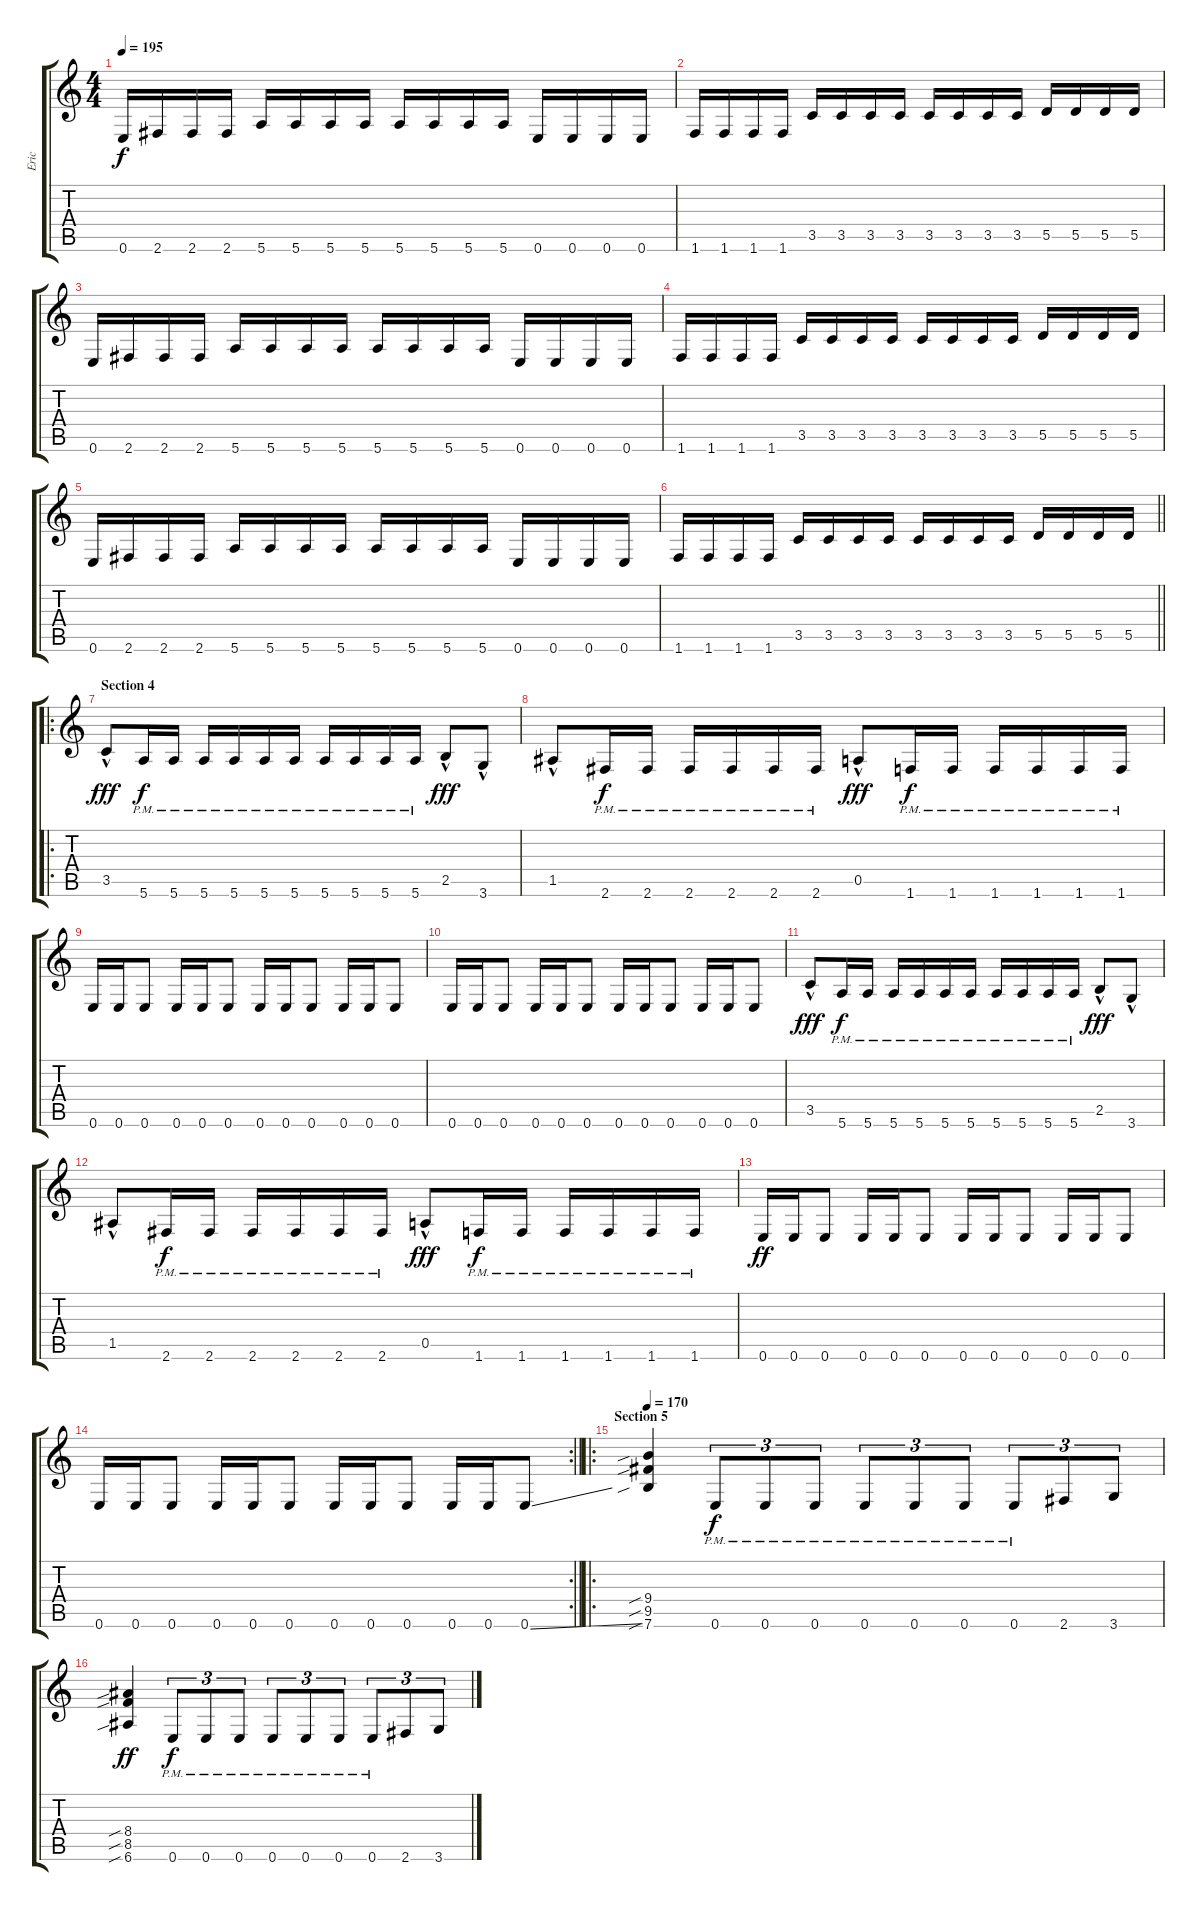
\track ("Eric" "Eric") {instrument distortionguitar}
\staff {score tabs}
\tuning (E4 B3 G3 D3 A2 E2) {hide}
\ts (4 4)
\tempo 195
\clef g2
\ks c
0.6.16{dy f} 2.6.16 2.6.16 2.6.16 5.6.16 5.6.16 5.6.16 5.6.16 5.6.16 5.6.16 5.6.16 5.6.16 0.6.16 0.6.16 0.6.16 0.6.16 |
1.6.16 1.6.16 1.6.16 1.6.16 3.5.16 3.5.16 3.5.16 3.5.16 3.5.16 3.5.16 3.5.16 3.5.16 5.5.16 5.5.16 5.5.16 5.5.16 |
0.6.16 2.6.16 2.6.16 2.6.16 5.6.16 5.6.16 5.6.16 5.6.16 5.6.16 5.6.16 5.6.16 5.6.16 0.6.16 0.6.16 0.6.16 0.6.16 |
1.6.16 1.6.16 1.6.16 1.6.16 3.5.16 3.5.16 3.5.16 3.5.16 3.5.16 3.5.16 3.5.16 3.5.16 5.5.16 5.5.16 5.5.16 5.5.16 |
0.6.16 2.6.16 2.6.16 2.6.16 5.6.16 5.6.16 5.6.16 5.6.16 5.6.16 5.6.16 5.6.16 5.6.16 0.6.16 0.6.16 0.6.16 0.6.16 |
\barLineRight lightlight
1.6.16 1.6.16 1.6.16 1.6.16 3.5.16 3.5.16 3.5.16 3.5.16 3.5.16 3.5.16 3.5.16 3.5.16 5.5.16 5.5.16 5.5.16 5.5.16 |
\ro
\section ("" "Section 4")
3.5{hac}.8{dy fff} 5.6{pm}.16{dy f} 5.6{pm}.16 5.6{pm}.16 5.6{pm}.16 5.6{pm}.16 5.6{pm}.16 5.6{pm}.16 5.6{pm}.16 5.6{pm}.16 5.6{pm}.16 2.5{hac}.8{dy fff} 3.6{hac}.8 |
1.5{hac}.8 2.6{pm}.16{dy f} 2.6{pm}.16 2.6{pm}.16 2.6{pm}.16 2.6{pm}.16 2.6{pm}.16 0.5{hac}.8{dy fff} 1.6{pm}.16{dy f} 1.6{pm}.16 1.6{pm}.16 1.6{pm}.16 1.6{pm}.16 1.6{pm}.16 |
0.6.16 0.6.16 0.6.8 0.6.16 0.6.16 0.6.8 0.6.16 0.6.16 0.6.8 0.6.16 0.6.16 0.6.8 |
0.6.16 0.6.16 0.6.8 0.6.16 0.6.16 0.6.8 0.6.16 0.6.16 0.6.8 0.6.16 0.6.16 0.6.8 |
3.5{hac}.8{dy fff} 5.6{pm}.16{dy f} 5.6{pm}.16 5.6{pm}.16 5.6{pm}.16 5.6{pm}.16 5.6{pm}.16 5.6{pm}.16 5.6{pm}.16 5.6{pm}.16 5.6{pm}.16 2.5{hac}.8{dy fff} 3.6{hac}.8 |
1.5{hac}.8 2.6{pm}.16{dy f} 2.6{pm}.16 2.6{pm}.16 2.6{pm}.16 2.6{pm}.16 2.6{pm}.16 0.5{hac}.8{dy fff} 1.6{pm}.16{dy f} 1.6{pm}.16 1.6{pm}.16 1.6{pm}.16 1.6{pm}.16 1.6{pm}.16 |
0.6.16{dy ff} 0.6.16 0.6.8 0.6.16 0.6.16 0.6.8 0.6.16 0.6.16 0.6.8 0.6.16 0.6.16 0.6.8 |
\rc 2
\barLineRight lightlight
0.6.16 0.6.16 0.6.8 0.6.16 0.6.16 0.6.8 0.6.16 0.6.16 0.6.8 0.6.16 0.6.16 0.6{ss}.8 |
\ro
\section ("" "Section 5")
\tempo 170
(9.4{sib} 9.5{sib} 7.6{sib}).4 0.6{pm}.8{tu (3 2) dy f} 0.6{pm}.8{tu (3 2)} 0.6{pm}.8{tu (3 2)} 0.6{pm}.8{tu (3 2)} 0.6{pm}.8{tu (3 2)} 0.6{pm}.8{tu (3 2)} 0.6{pm}.8{tu (3 2)} 2.6.8{tu (3 2)} 3.6.8{tu (3 2)} |
(8.4{sib} 8.5{sib} 6.6{sib}).4{dy ff} 0.6{pm}.8{tu (3 2) dy f} 0.6{pm}.8{tu (3 2)} 0.6{pm}.8{tu (3 2)} 0.6{pm}.8{tu (3 2)} 0.6{pm}.8{tu (3 2)} 0.6{pm}.8{tu (3 2)} 0.6{pm}.8{tu (3 2)} 2.6.8{tu (3 2)} 3.6.8{tu (3 2)}
